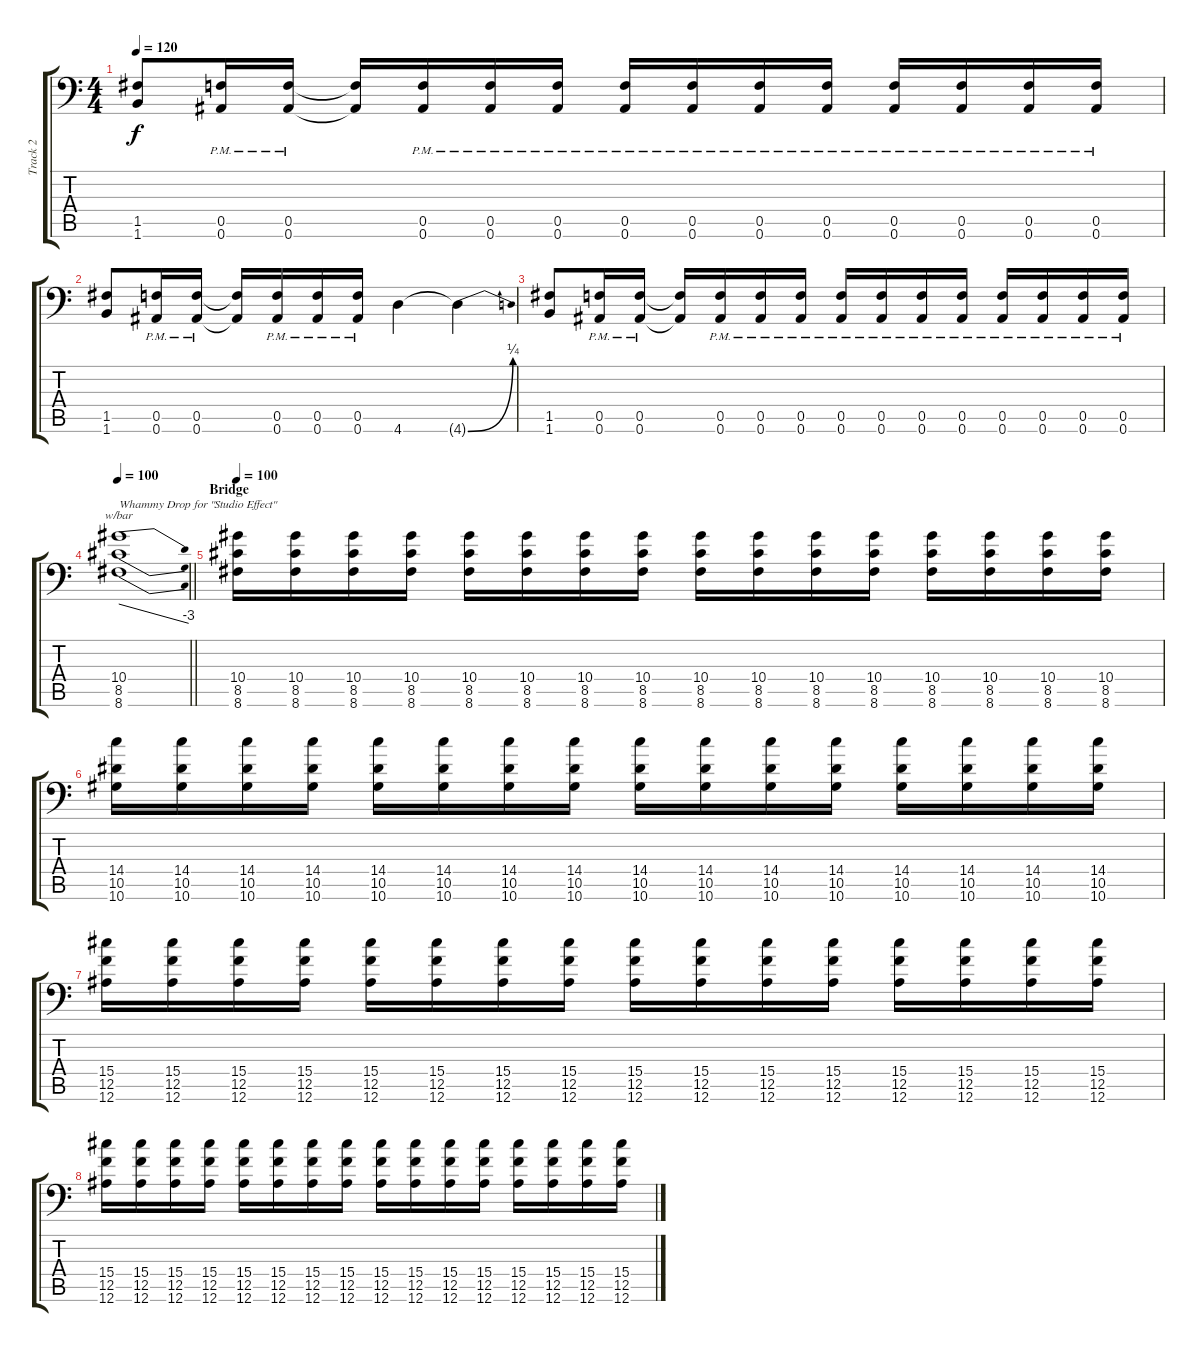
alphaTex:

\track ("Track 2" "Track 2") {instrument distortionguitar}
\staff {score tabs}
\tuning (C4 G3 Eb3 Bb2 F2 Bb1) {hide}
\ts (4 4)
\tempo 120
\clef f4
\ks c
(1.5 1.6).8{dy f} (0.5{pm} 0.6{pm}).16 (0.5{pm} 0.6{pm}).16 (0.5{t} 0.6{t}).16 (0.5{pm} 0.6{pm}).16 (0.5{pm} 0.6{pm}).16 (0.5{pm} 0.6{pm}).16 (0.5{pm} 0.6{pm}).16 (0.5{pm} 0.6{pm}).16 (0.5{pm} 0.6{pm}).16 (0.5{pm} 0.6{pm}).16 (0.5{pm} 0.6{pm}).16 (0.5{pm} 0.6{pm}).16 (0.5{pm} 0.6{pm}).16 (0.5{pm} 0.6{pm}).16 |
(1.5 1.6).8 (0.5{pm} 0.6{pm}).16 (0.5{pm} 0.6{pm}).16 (0.5{t} 0.6{t}).16 (0.5{pm} 0.6{pm}).16 (0.5{pm} 0.6{pm}).16 (0.5{pm} 0.6{pm}).16 4.6.4 4.6{be (bend 0 0 60 1) t}.4 |
(1.5 1.6).8 (0.5{pm} 0.6{pm}).16 (0.5{pm} 0.6{pm}).16 (0.5{t} 0.6{t}).16 (0.5{pm} 0.6{pm}).16 (0.5{pm} 0.6{pm}).16 (0.5{pm} 0.6{pm}).16 (0.5{pm} 0.6{pm}).16 (0.5{pm} 0.6{pm}).16 (0.5{pm} 0.6{pm}).16 (0.5{pm} 0.6{pm}).16 (0.5{pm} 0.6{pm}).16 (0.5{pm} 0.6{pm}).16 (0.5{pm} 0.6{pm}).16 (0.5{pm} 0.6{pm}).16 |
\tempo 100
\barLineRight lightlight
(10.4 8.5 8.6).1{tbe (dive default 0 0 60 -12) txt "Whammy Drop for \"Studio Effect\""} |
\section ("" "Bridge")
\tempo 100
(10.4 8.5 8.6).16 (10.4 8.5 8.6).16 (10.4 8.5 8.6).16 (10.4 8.5 8.6).16 (10.4 8.5 8.6).16 (10.4 8.5 8.6).16 (10.4 8.5 8.6).16 (10.4 8.5 8.6).16 (10.4 8.5 8.6).16 (10.4 8.5 8.6).16 (10.4 8.5 8.6).16 (10.4 8.5 8.6).16 (10.4 8.5 8.6).16 (10.4 8.5 8.6).16 (10.4 8.5 8.6).16 (10.4 8.5 8.6).16 |
(14.4 10.5 10.6).16 (14.4 10.5 10.6).16 (14.4 10.5 10.6).16 (14.4 10.5 10.6).16 (14.4 10.5 10.6).16 (14.4 10.5 10.6).16 (14.4 10.5 10.6).16 (14.4 10.5 10.6).16 (14.4 10.5 10.6).16 (14.4 10.5 10.6).16 (14.4 10.5 10.6).16 (14.4 10.5 10.6).16 (14.4 10.5 10.6).16 (14.4 10.5 10.6).16 (14.4 10.5 10.6).16 (14.4 10.5 10.6).16 |
(15.4 12.5 12.6).16 (15.4 12.5 12.6).16 (15.4 12.5 12.6).16 (15.4 12.5 12.6).16 (15.4 12.5 12.6).16 (15.4 12.5 12.6).16 (15.4 12.5 12.6).16 (15.4 12.5 12.6).16 (15.4 12.5 12.6).16 (15.4 12.5 12.6).16 (15.4 12.5 12.6).16 (15.4 12.5 12.6).16 (15.4 12.5 12.6).16 (15.4 12.5 12.6).16 (15.4 12.5 12.6).16 (15.4 12.5 12.6).16 |
(15.4 12.5 12.6).16 (15.4 12.5 12.6).16 (15.4 12.5 12.6).16 (15.4 12.5 12.6).16 (15.4 12.5 12.6).16 (15.4 12.5 12.6).16 (15.4 12.5 12.6).16 (15.4 12.5 12.6).16 (15.4 12.5 12.6).16 (15.4 12.5 12.6).16 (15.4 12.5 12.6).16 (15.4 12.5 12.6).16 (15.4 12.5 12.6).16 (15.4 12.5 12.6).16 (15.4 12.5 12.6).16 (15.4 12.5 12.6).16
